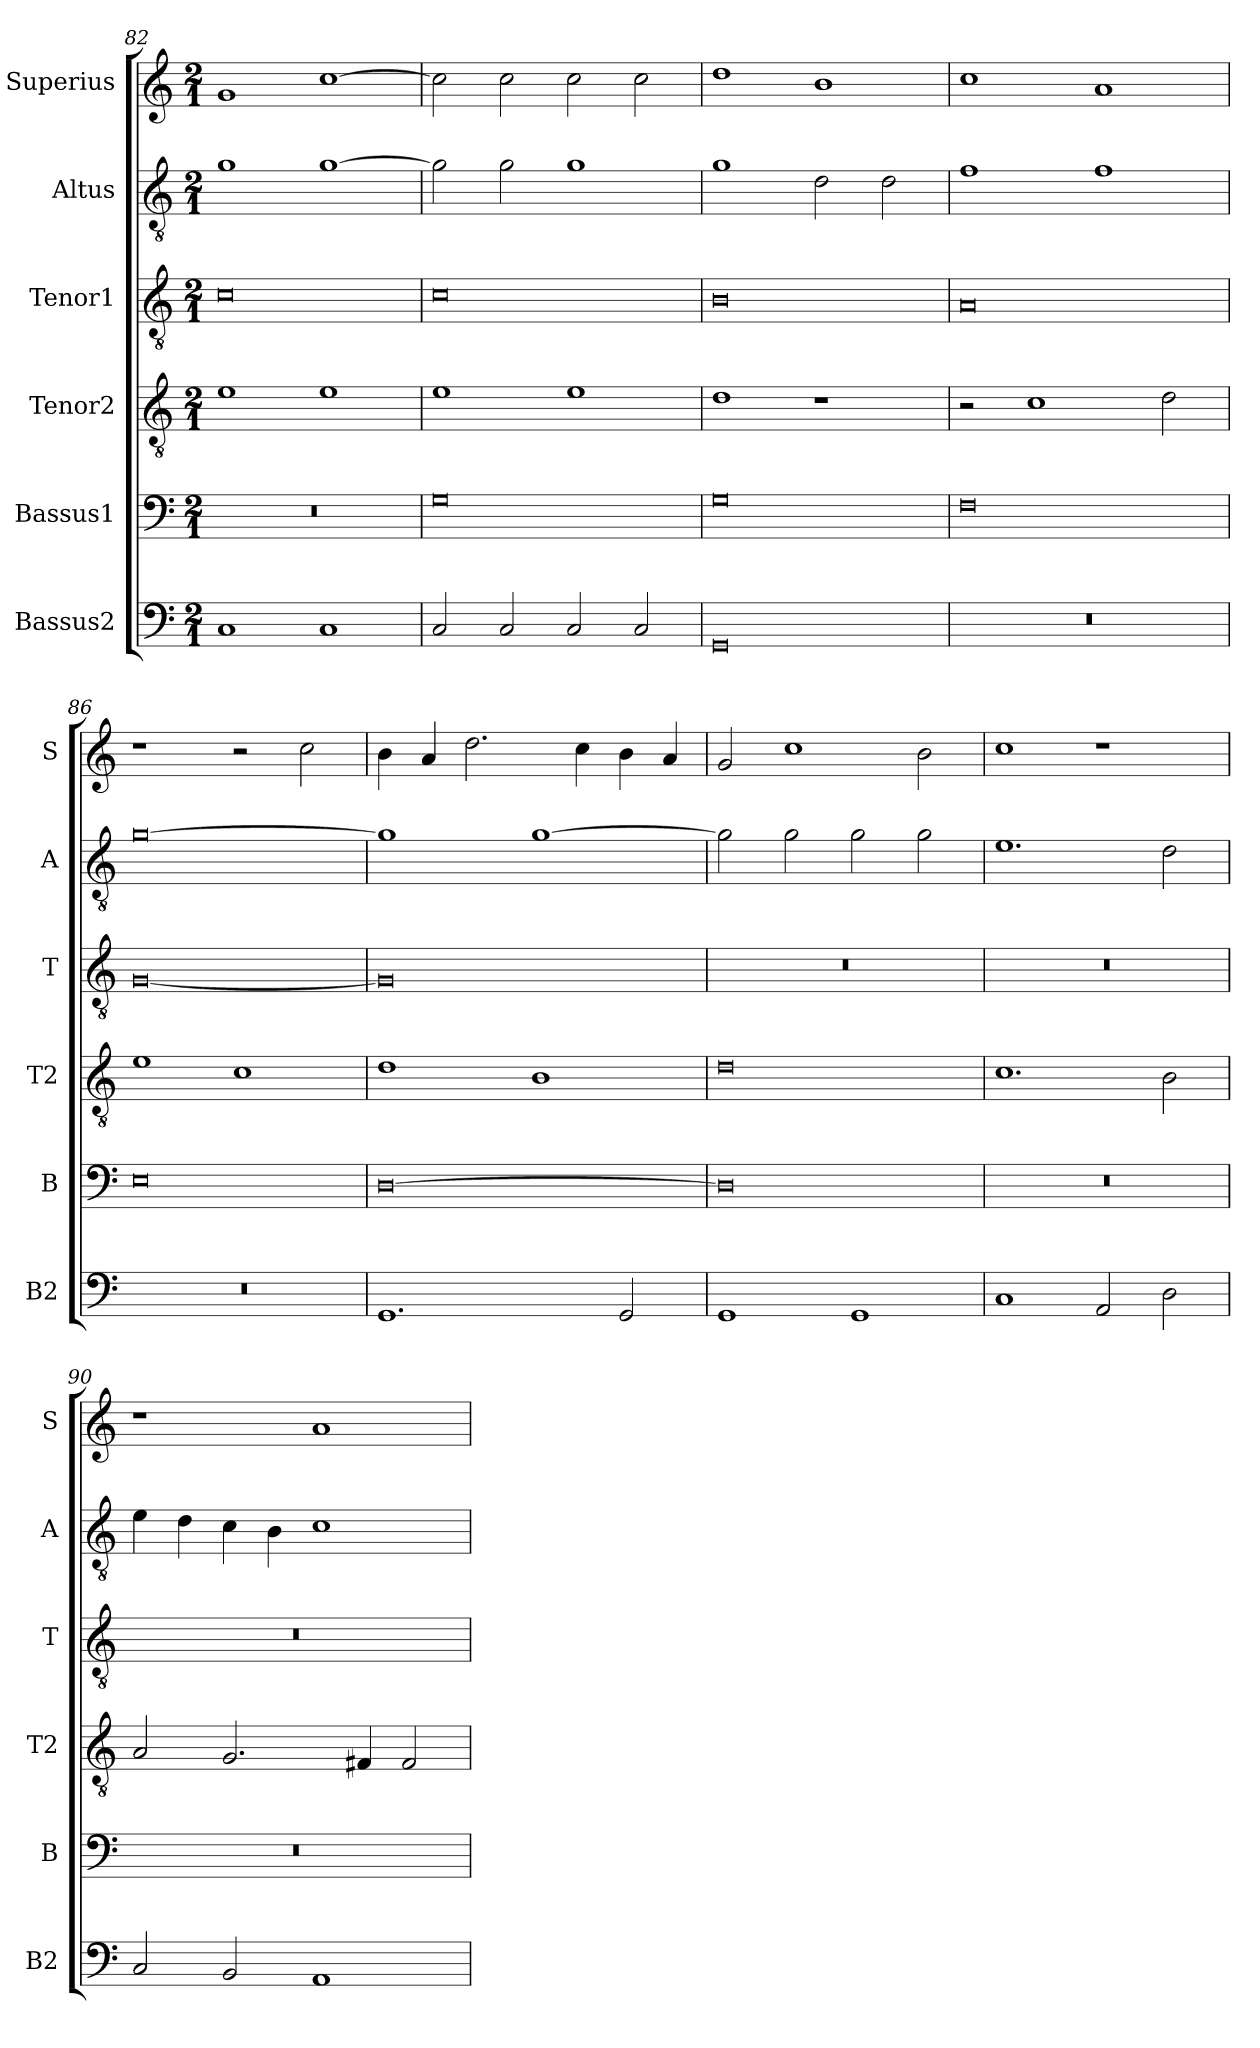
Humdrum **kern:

**kern	**kern	**kern	**kern	**kern	**kern
*part6	*part5	*part4	*part3	*part2	*part1
*staff6	*staff5	*staff4	*staff3	*staff2	*staff1
*I"Bassus2	*I"Bassus1	*I"Tenor2	*I"Tenor1	*I"Altus	*I"Superius
*I'B2	*I'B	*I'T2	*I'T	*I'A	*I'S
*clefF4	*clefF4	*clefGv2	*clefGv2	*clefGv2	*clefG2
*k[]	*k[]	*k[]	*k[]	*k[]	*k[]
*M2/1	*M2/1	*M2/1	*M2/1	*M2/1	*M2/1
=82	=82	=82	=82	=82	=82
1C	0r	1e	0c	1g	1g
1C	.	1e	.	[1g	[1cc
=83	=83	=83	=83	=83	=83
2C/	0G	1e	0c	2g\]	2cc\]
2C/	.	.	.	2g\	2cc\
2C/	.	1e	.	1g	2cc\
2C/	.	.	.	.	2cc\
=84	=84	=84	=84	=84	=84
0GG	0G	1d	0B	1g	1dd
.	.	1r	.	2d\	1b
.	.	.	.	2d\	.
=85	=85	=85	=85	=85	=85
0r	0F	2r	0A	1f	1cc
.	.	1c	.	.	.
.	.	.	.	1f	1a
.	.	2d\	.	.	.
=86	=86	=86	=86	=86	=86
0r	0E	1e	[0G	[0g	1r
.	.	1c	.	.	2r
.	.	.	.	.	2cc\
=87	=87	=87	=87	=87	=87
1.GG	[0D	1d	0G]	1g]	4b\
.	.	.	.	.	4a/
.	.	.	.	.	2.dd\
.	.	1B	.	[1g	.
.	.	.	.	.	4cc\
2GG/	.	.	.	.	4b\
.	.	.	.	.	4a/
=88	=88	=88	=88	=88	=88
1GG	0D]	0d	0r	2g\]	2g/
.	.	.	.	2g\	1cc
1GG	.	.	.	2g\	.
.	.	.	.	2g\	2b\
=89	=89	=89	=89	=89	=89
1C	0r	1.c	0r	1.e	1cc
2AA/	.	.	.	.	1r
2D\	.	2B\	.	2d\	.
=90	=90	=90	=90	=90	=90
2C/	0r	2A/	0r	4e\	1r
.	.	.	.	4d\	.
2BB/	.	2.G/	.	4c\	.
.	.	.	.	4B\	.
1AA	.	.	.	1c	1a
.	.	4F#X/	.	.	.
.	.	2F#/	.	.	.
=	=	=	=	=	=
*-	*-	*-	*-	*-	*-
